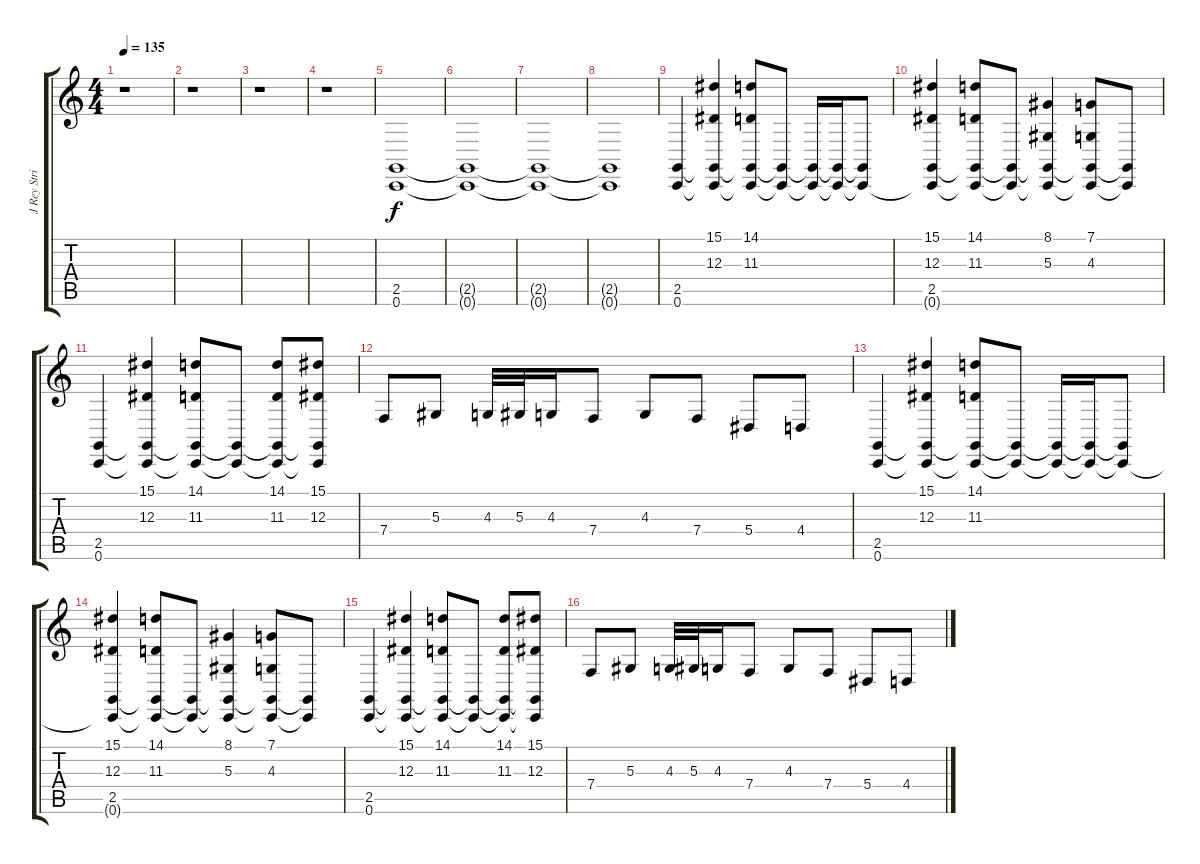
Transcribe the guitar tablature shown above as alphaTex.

\track ("J Rey Strings" "J Rey Stri") {instrument stringensemble1}
\staff {score tabs}
\tuning (C4 G3 Eb3 Bb2 F2 C2) {hide}
\ts (4 4)
\tempo 135
\clef g2
\ks c
r.1{dy f} |
r.1 |
r.1 |
r.1 |
(2.5 0.6).1 |
(2.5{t} 0.6{t}).1 |
(2.5{t} 0.6{t}).1 |
(2.5{t} 0.6{t}).1 |
(2.5 0.6).4 (15.1 12.3 2.5{t} 0.6{t}).4 (14.1 11.3 2.5{t} 0.6{t}).8 (2.5{t} 0.6{t}).8 (2.5{t} 0.6{t}).16 (2.5{t} 0.6{t}).16 (2.5{t} 0.6{t}).8 |
(15.1 12.3 2.5 0.6{t}).4 (14.1 11.3 2.5{t} 0.6{t}).8 (2.5{t} 0.6{t}).8 (8.1 5.3 2.5{t} 0.6{t}).4 (7.1 4.3 2.5{t} 0.6{t}).8 (2.5{t} 0.6{t}).8 |
(2.5 0.6).4 (15.1 12.3 2.5{t} 0.6{t}).4 (14.1 11.3 2.5{t} 0.6{t}).8 (2.5{t} 0.6{t}).8 (14.1 11.3 2.5{t} 0.6{t}).8 (15.1 12.3 2.5{t} 0.6{t}).8 |
7.4.8 5.3.8 4.3.32 5.3.32 4.3.16 7.4.8 4.3.8 7.4.8 5.4.8 4.4.8 |
(2.5 0.6).4 (15.1 12.3 2.5{t} 0.6{t}).4 (14.1 11.3 2.5{t} 0.6{t}).8 (2.5{t} 0.6{t}).8 (2.5{t} 0.6{t}).16 (2.5{t} 0.6{t}).16 (2.5{t} 0.6{t}).8 |
(15.1 12.3 2.5 0.6{t}).4 (14.1 11.3 2.5{t} 0.6{t}).8 (2.5{t} 0.6{t}).8 (8.1 5.3 2.5{t} 0.6{t}).4 (7.1 4.3 2.5{t} 0.6{t}).8 (2.5{t} 0.6{t}).8 |
(2.5 0.6).4 (15.1 12.3 2.5{t} 0.6{t}).4 (14.1 11.3 2.5{t} 0.6{t}).8 (2.5{t} 0.6{t}).8 (14.1 11.3 2.5{t} 0.6{t}).8 (15.1 12.3 2.5{t} 0.6{t}).8 |
7.4.8 5.3.8 4.3.32 5.3.32 4.3.16 7.4.8 4.3.8 7.4.8 5.4.8 4.4.8
